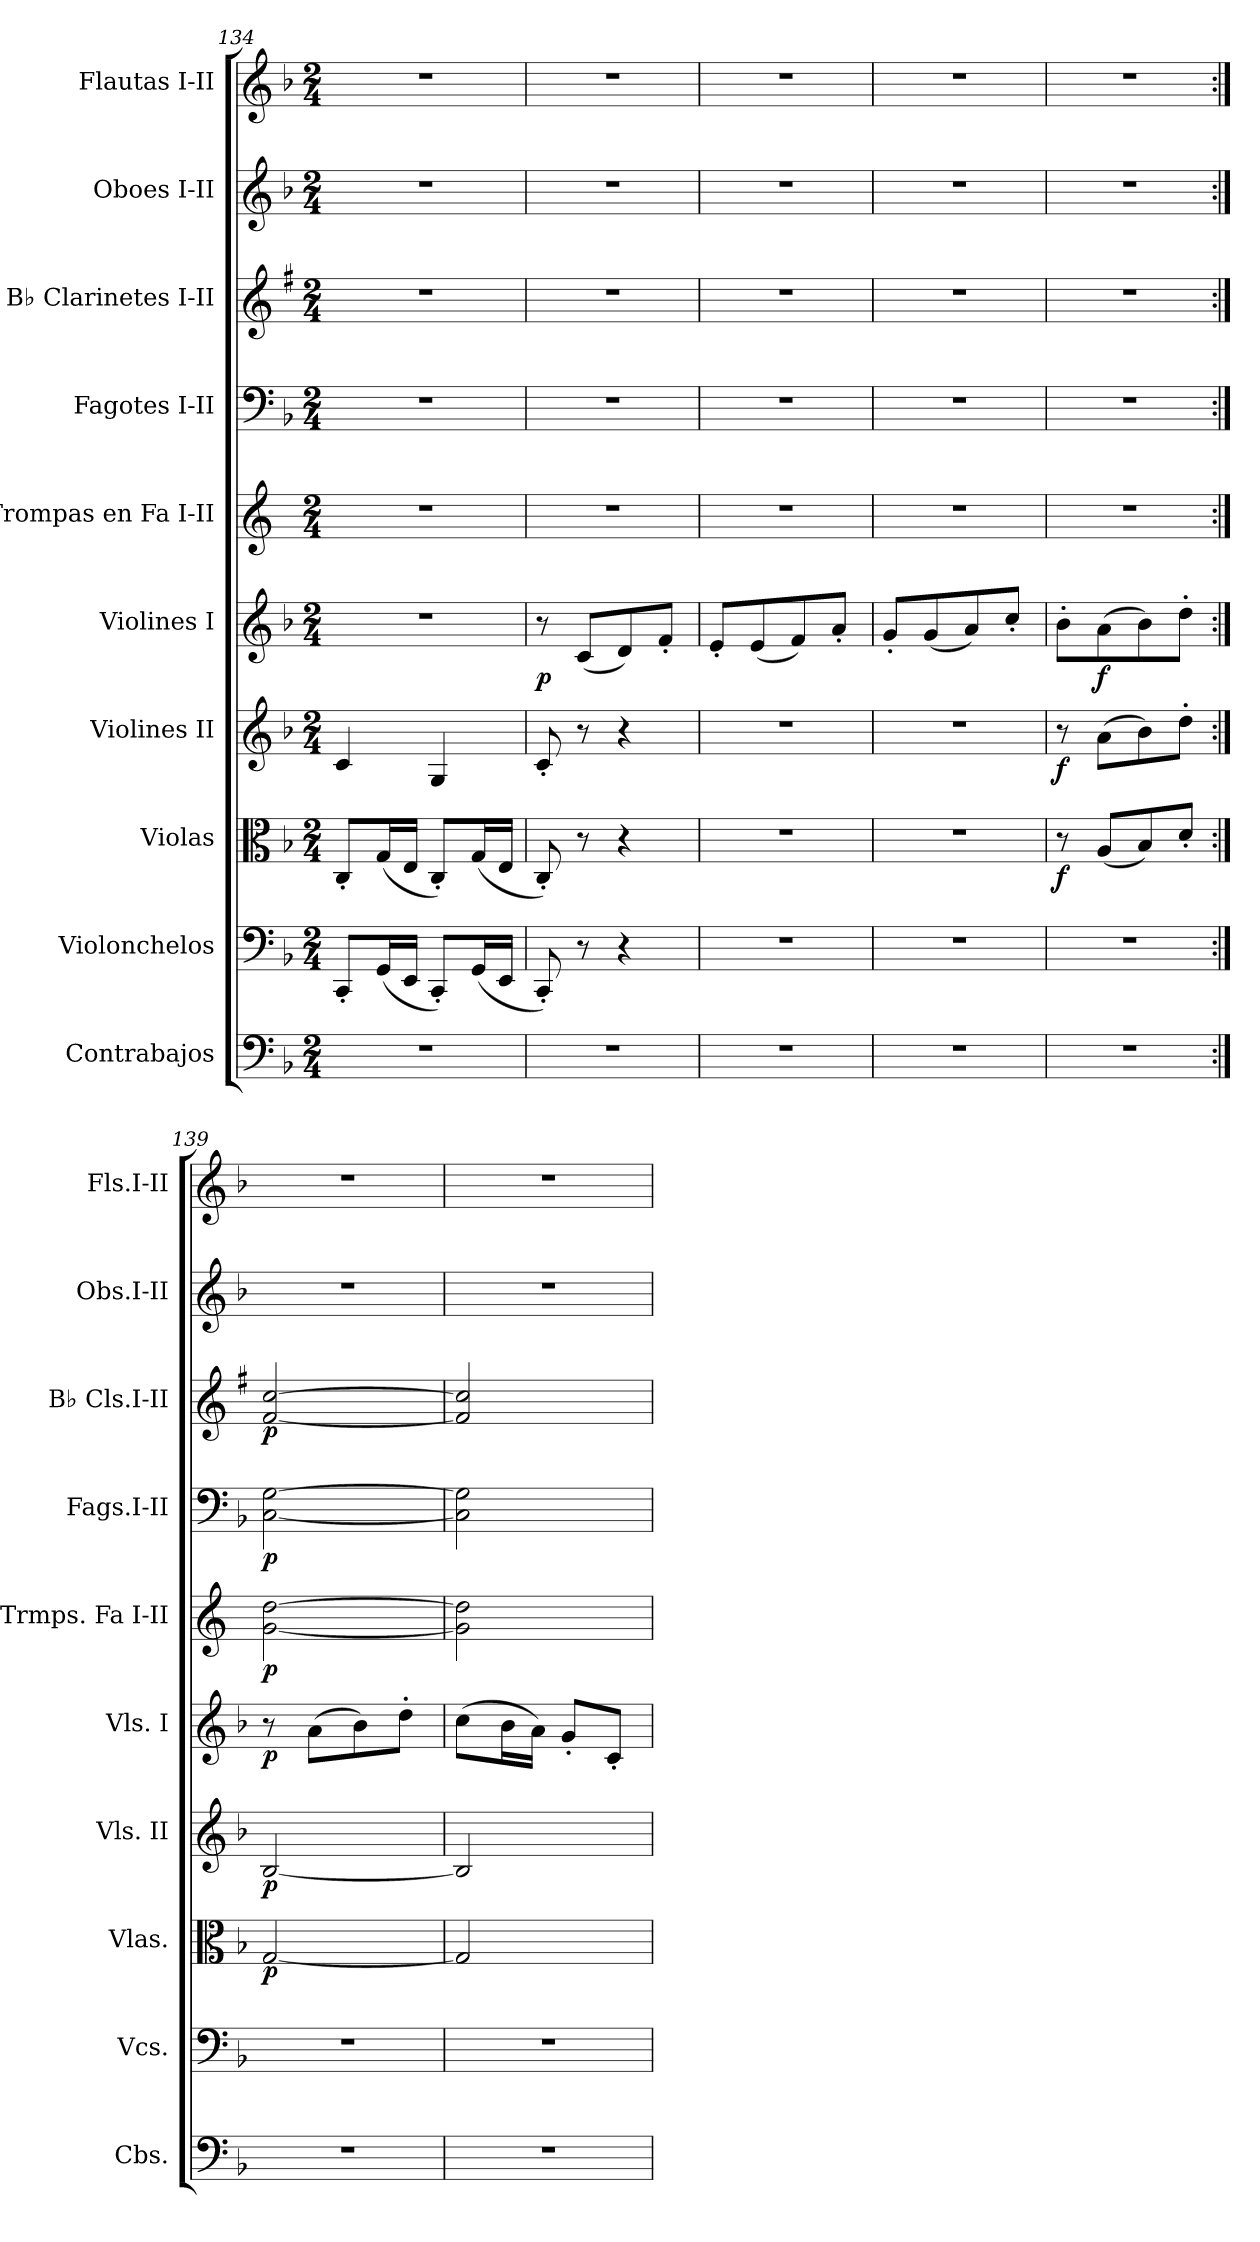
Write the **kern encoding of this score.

**kern	**kern	**kern	**dynam	**kern	**dynam	**kern	**dynam	**kern	**dynam	**kern	**dynam	**kern	**dynam	**kern	**kern
*part10	*part9	*part8	*part8	*part7	*part7	*part6	*part6	*part5	*part5	*part4	*part4	*part3	*part3	*part2	*part1
*staff10	*staff9	*staff8	*staff8	*staff7	*staff7	*staff6	*staff6	*staff5	*staff5	*staff4	*staff4	*staff3	*staff3	*staff2	*staff1
*I"Contrabajos	*I"Violonchelos	*I"Violas	*	*I"Violines II	*	*I"Violines I	*	*I"Trompas en Fa I-II	*	*I"Fagotes I-II	*	*I"B♭ Clarinetes I-II	*	*I"Oboes I-II	*I"Flautas I-II
*I'Cbs.	*I'Vcs.	*I'Vlas.	*	*I'Vls. II	*	*I'Vls. I	*	*I'Trmps. Fa I-II	*	*I'Fags.I-II	*	*I'B♭ Cls.I-II	*	*I'Obs.I-II	*I'Fls.I-II
!!LO:PB:g=z
*clefF4	*clefF4	*clefC3	*	*clefG2	*	*clefG2	*	*clefG2	*	*clefF4	*	*clefG2	*	*clefG2	*clefG2
*ITrd7c12	*	*	*	*	*	*	*	*ITrd4c7	*	*	*	*ITrd1c2	*	*	*
*k[b-]	*k[b-]	*k[b-]	*	*k[b-]	*	*k[b-]	*	*k[b-]	*	*k[b-]	*	*k[b-]	*	*k[b-]	*k[b-]
*M2/4	*M2/4	*M2/4	*	*M2/4	*	*M2/4	*	*M2/4	*	*M2/4	*	*M2/4	*	*M2/4	*M2/4
=134	=134	=134	=134	=134	=134	=134	=134	=134	=134	=134	=134	=134	=134	=134	=134
2r	8CC'/L	8C'/L	.	4c/	.	2r	.	2r	.	2r	.	2r	.	2r	2r
.	(16GG/L	(16G/L	.	.	.	.	.	.	.	.	.	.	.	.	.
.	16EE/JJ	16E/JJ	.	.	.	.	.	.	.	.	.	.	.	.	.
.	8CC'/L)	8C'/L)	.	4G/	.	.	.	.	.	.	.	.	.	.	.
.	(16GG/L	(16G/L	.	.	.	.	.	.	.	.	.	.	.	.	.
.	16EE/JJ	16E/JJ	.	.	.	.	.	.	.	.	.	.	.	.	.
=135	=135	=135	=135	=135	=135	=135	=135	=135	=135	=135	=135	=135	=135	=135	=135
!	!	!	!	!	!	!	!LO:DY:b	!	!	!	!	!	!	!	!
2r	8CC'/)	8C'/)	.	8c'/	.	8r	p	2r	.	2r	.	2r	.	2r	2r
.	8r	8r	.	8r	.	(8c/L	.	.	.	.	.	.	.	.	.
.	4r	4r	.	4r	.	8d/)	.	.	.	.	.	.	.	.	.
.	.	.	.	.	.	8f'/J	.	.	.	.	.	.	.	.	.
=136	=136	=136	=136	=136	=136	=136	=136	=136	=136	=136	=136	=136	=136	=136	=136
2r	2r	2r	.	2r	.	8e'/L	.	2r	.	2r	.	2r	.	2r	2r
.	.	.	.	.	.	(8e/	.	.	.	.	.	.	.	.	.
.	.	.	.	.	.	8f/)	.	.	.	.	.	.	.	.	.
.	.	.	.	.	.	8a'/J	.	.	.	.	.	.	.	.	.
=137	=137	=137	=137	=137	=137	=137	=137	=137	=137	=137	=137	=137	=137	=137	=137
2r	2r	2r	.	2r	.	8g'/L	.	2r	.	2r	.	2r	.	2r	2r
.	.	.	.	.	.	(8g/	.	.	.	.	.	.	.	.	.
.	.	.	.	.	.	8a/)	.	.	.	.	.	.	.	.	.
.	.	.	.	.	.	8cc'/J	.	.	.	.	.	.	.	.	.
=138	=138	=138	=138	=138	=138	=138	=138	=138	=138	=138	=138	=138	=138	=138	=138
!	!	!	!LO:DY:b	!	!LO:DY:b	!	!	!	!	!	!	!	!	!	!
2r	2r	8r	f	8r	f	8b-'\L	.	2r	.	2r	.	2r	.	2r	2r
!	!	!	!	!	!	!	!LO:DY:b	!	!	!	!	!	!	!	!
.	.	(8A/L	.	(8a\L	.	(8a\	f	.	.	.	.	.	.	.	.
.	.	8B-/)	.	8b-\)	.	8b-\)	.	.	.	.	.	.	.	.	.
.	.	8d'/J	.	8dd'\J	.	8dd'\J	.	.	.	.	.	.	.	.	.
!!LO:PB:g=z
=139:|!	=139:|!	=139:|!	=139:|!	=139:|!	=139:|!	=139:|!	=139:|!	=139:|!	=139:|!	=139:|!	=139:|!	=139:|!	=139:|!	=139:|!	=139:|!
!	!	!	!LO:DY:b	!	!LO:DY:b	!	!LO:DY:b	!	!LO:DY:b	!	!LO:DY:b	!	!LO:DY:b	!	!
2r	2r	[2G/	p	[2B-/	p	8r	p	[2c\ [2g\	p	[2C\ [2G\	p	[2e/ [2b-/	p	2r	2r
.	.	.	.	.	.	(8a\L	.	.	.	.	.	.	.	.	.
.	.	.	.	.	.	8b-\)	.	.	.	.	.	.	.	.	.
.	.	.	.	.	.	8dd'\J	.	.	.	.	.	.	.	.	.
=140	=140	=140	=140	=140	=140	=140	=140	=140	=140	=140	=140	=140	=140	=140	=140
2r	2r	2G/]	.	2B-/]	.	(8cc\L	.	2c\] 2g\]	.	2C\] 2G\]	.	2e/] 2b-/]	.	2r	2r
.	.	.	.	.	.	16b-\L	.	.	.	.	.	.	.	.	.
.	.	.	.	.	.	16a\JJ)	.	.	.	.	.	.	.	.	.
.	.	.	.	.	.	8g'/L	.	.	.	.	.	.	.	.	.
.	.	.	.	.	.	8c'/J	.	.	.	.	.	.	.	.	.
=	=	=	=	=	=	=	=	=	=	=	=	=	=	=	=
*-	*-	*-	*-	*-	*-	*-	*-	*-	*-	*-	*-	*-	*-	*-	*-
